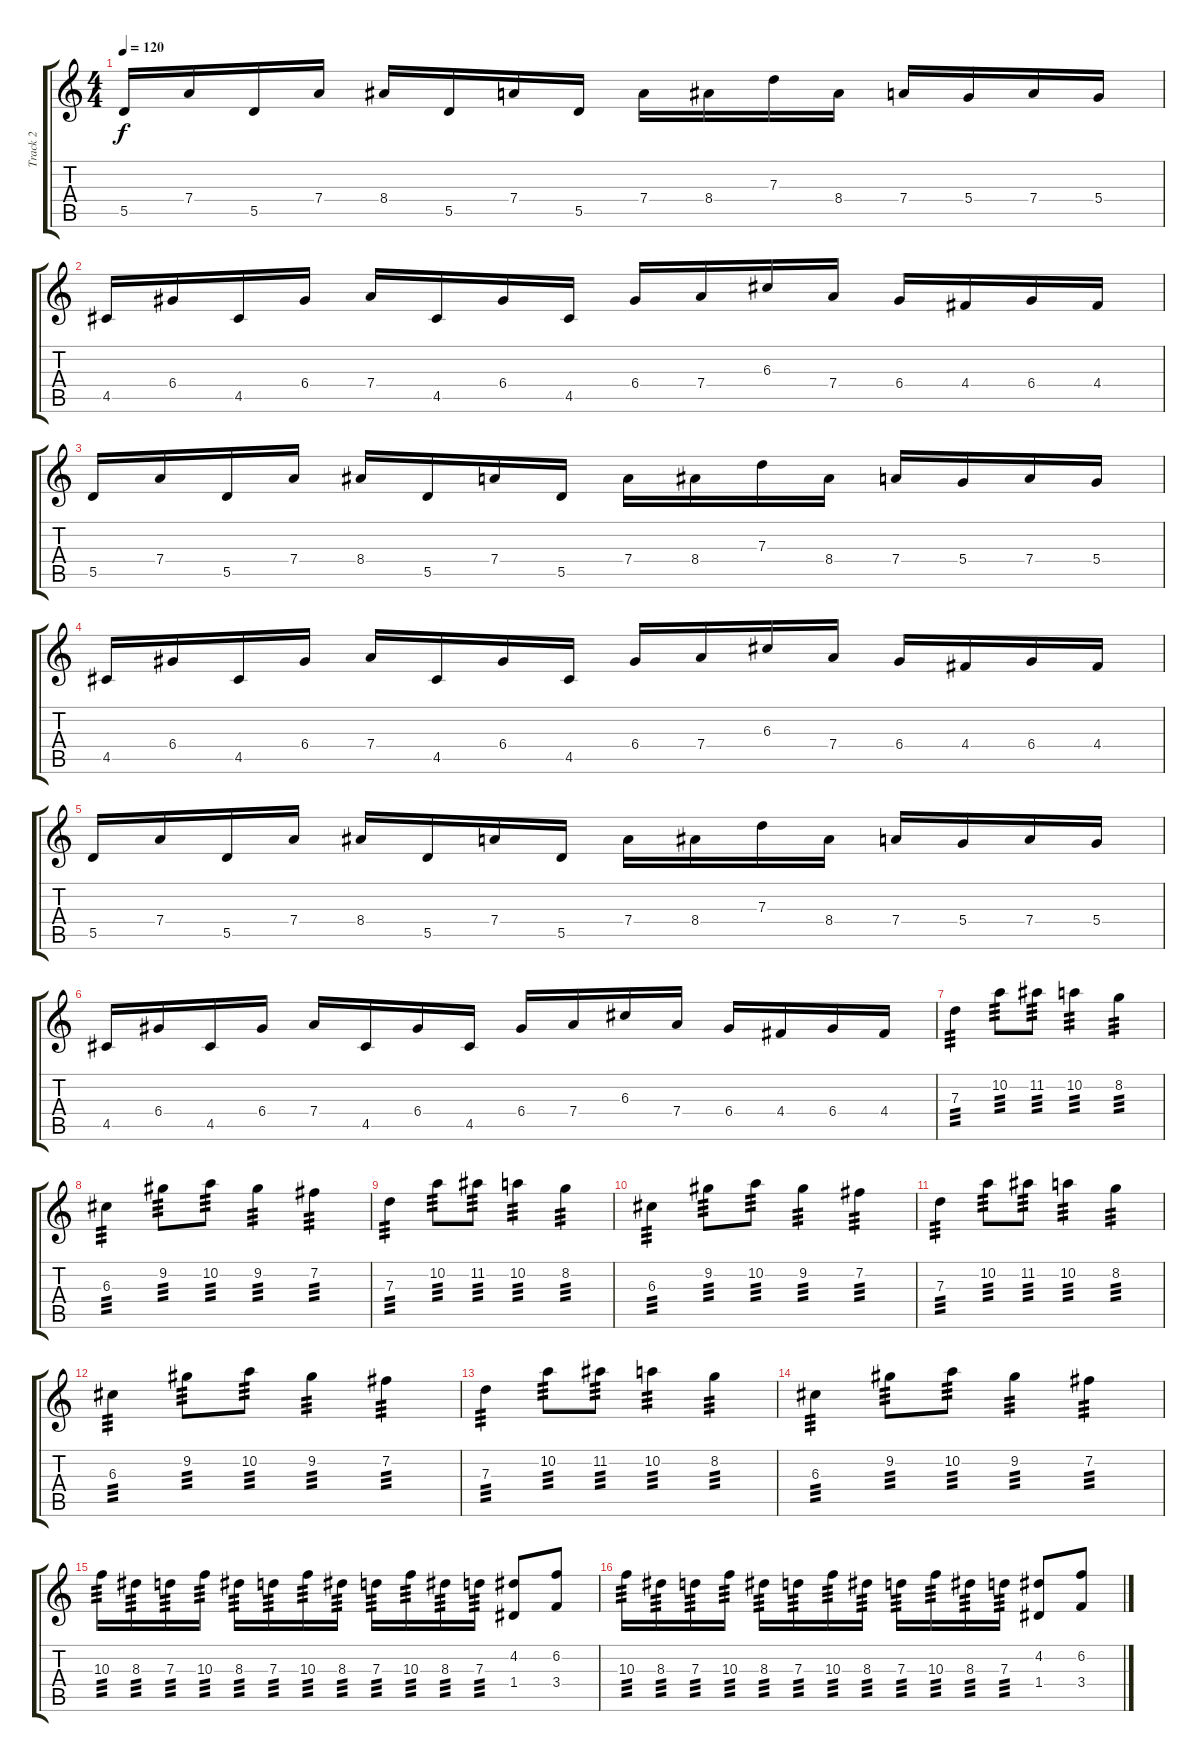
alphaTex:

\track ("Track 2" "Track 2") {instrument distortionguitar}
\staff {score tabs}
\tuning (E4 B3 G3 D3 A2 D2) {hide}
\ts (4 4)
\tempo 120
\clef g2
\ks c
5.5.16{dy f} 7.4.16 5.5.16 7.4.16 8.4.16 5.5.16 7.4.16 5.5.16 7.4.16 8.4.16 7.3.16 8.4.16 7.4.16 5.4.16 7.4.16 5.4.16 |
4.5.16 6.4.16 4.5.16 6.4.16 7.4.16 4.5.16 6.4.16 4.5.16 6.4.16 7.4.16 6.3.16 7.4.16 6.4.16 4.4.16 6.4.16 4.4.16 |
5.5.16 7.4.16 5.5.16 7.4.16 8.4.16 5.5.16 7.4.16 5.5.16 7.4.16 8.4.16 7.3.16 8.4.16 7.4.16 5.4.16 7.4.16 5.4.16 |
4.5.16 6.4.16 4.5.16 6.4.16 7.4.16 4.5.16 6.4.16 4.5.16 6.4.16 7.4.16 6.3.16 7.4.16 6.4.16 4.4.16 6.4.16 4.4.16 |
5.5.16 7.4.16 5.5.16 7.4.16 8.4.16 5.5.16 7.4.16 5.5.16 7.4.16 8.4.16 7.3.16 8.4.16 7.4.16 5.4.16 7.4.16 5.4.16 |
4.5.16 6.4.16 4.5.16 6.4.16 7.4.16 4.5.16 6.4.16 4.5.16 6.4.16 7.4.16 6.3.16 7.4.16 6.4.16 4.4.16 6.4.16 4.4.16 |
7.3.4{tp 3} 10.2.8{tp 3} 11.2.8{tp 3} 10.2.4{tp 3} 8.2.4{tp 3} |
6.3.4{tp 3} 9.2.8{tp 3} 10.2.8{tp 3} 9.2.4{tp 3} 7.2.4{tp 3} |
7.3.4{tp 3} 10.2.8{tp 3} 11.2.8{tp 3} 10.2.4{tp 3} 8.2.4{tp 3} |
6.3.4{tp 3} 9.2.8{tp 3} 10.2.8{tp 3} 9.2.4{tp 3} 7.2.4{tp 3} |
7.3.4{tp 3} 10.2.8{tp 3} 11.2.8{tp 3} 10.2.4{tp 3} 8.2.4{tp 3} |
6.3.4{tp 3} 9.2.8{tp 3} 10.2.8{tp 3} 9.2.4{tp 3} 7.2.4{tp 3} |
7.3.4{tp 3} 10.2.8{tp 3} 11.2.8{tp 3} 10.2.4{tp 3} 8.2.4{tp 3} |
6.3.4{tp 3} 9.2.8{tp 3} 10.2.8{tp 3} 9.2.4{tp 3} 7.2.4{tp 3} |
10.3.16{tp 3} 8.3.16{tp 3} 7.3.16{tp 3} 10.3.16{tp 3} 8.3.16{tp 3} 7.3.16{tp 3} 10.3.16{tp 3} 8.3.16{tp 3} 7.3.16{tp 3} 10.3.16{tp 3} 8.3.16{tp 3} 7.3.16{tp 3} (4.2 1.4).8 (6.2 3.4).8 |
10.3.16{tp 3} 8.3.16{tp 3} 7.3.16{tp 3} 10.3.16{tp 3} 8.3.16{tp 3} 7.3.16{tp 3} 10.3.16{tp 3} 8.3.16{tp 3} 7.3.16{tp 3} 10.3.16{tp 3} 8.3.16{tp 3} 7.3.16{tp 3} (4.2 1.4).8 (6.2 3.4).8
